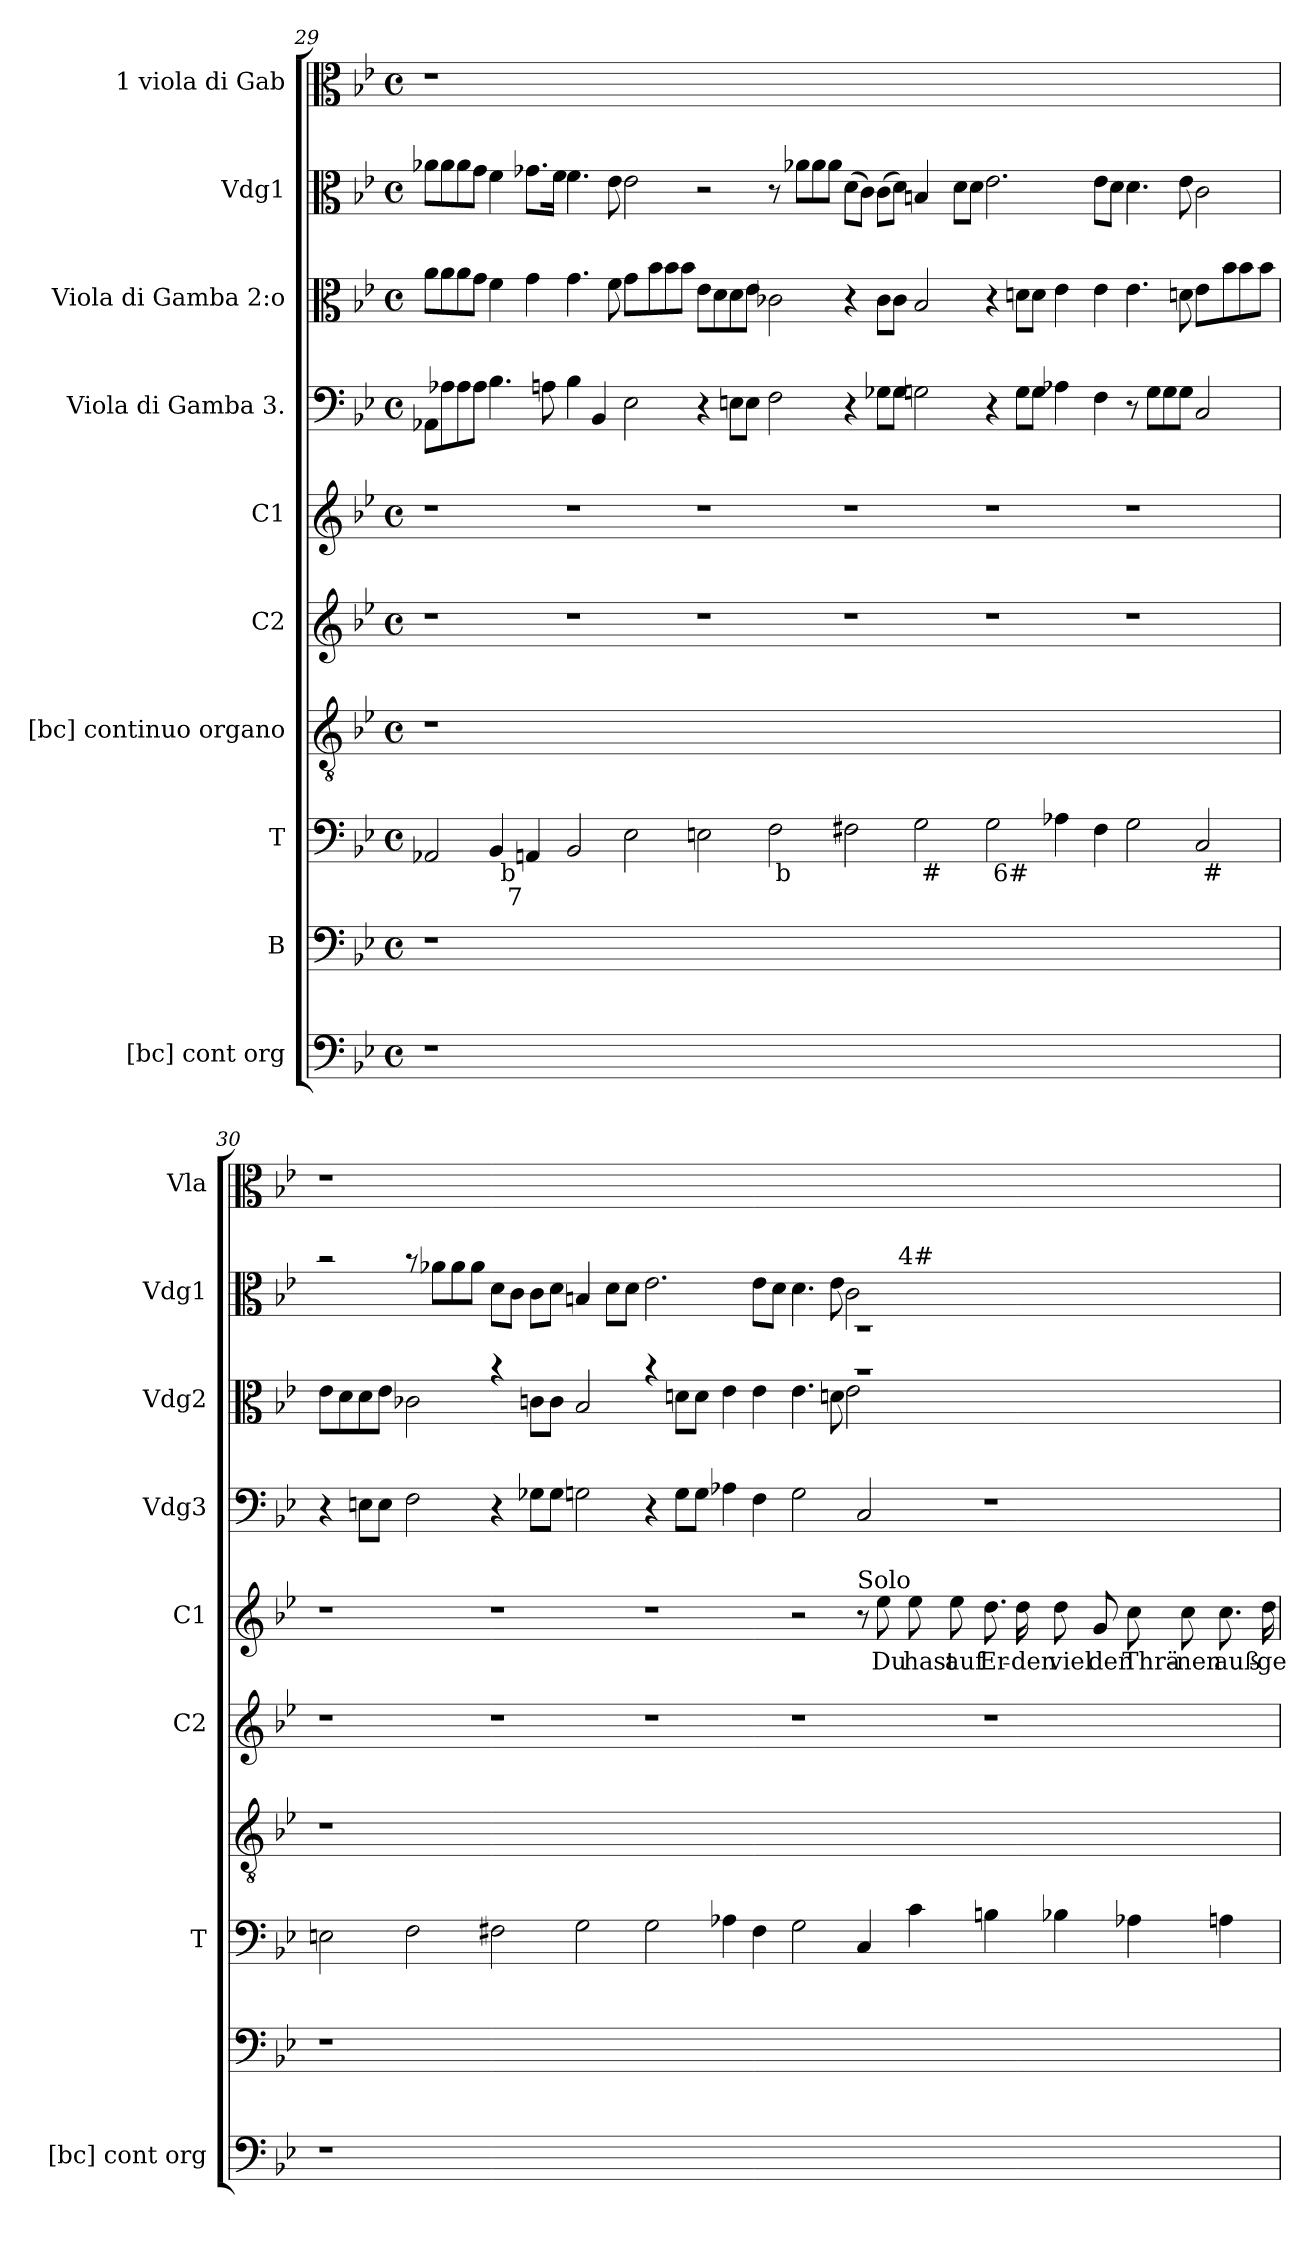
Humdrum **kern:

**kern	**kern	**kern	**text	**kern	**kern	**kern	**text	**kern	**kern	**kern	**kern
*part10	*part9	*part8	*part8	*part7	*part6	*part5	*part5	*part4	*part3	*part2	*part1
*staff10	*staff9	*staff8	*staff8	*staff7	*staff6	*staff5	*staff5	*staff4	*staff3	*staff2	*staff1
*I"[bc] cont org	*I"B	*I"T	*	*I"[bc] continuo organo	*I"C2	*I"C1	*	*I"Viola di Gamba 3.	*I"Viola di Gamba 2:o	*I"Vdg1	*I"1 viola di Gab
*I'[bc] cont org	*	*I'T	*	*	*I'C2	*I'C1	*	*I'Vdg3	*I'Vdg2	*I'Vdg1	*I'Vla
!!LO:LB:g=z
*clefF4	*clefF4	*clefF4	*	*clefGv2	*clefG2	*clefG2	*	*clefF4	*clefC3	*clefC3	*clefC3
*k[b-e-]	*k[b-e-]	*k[b-e-]	*	*k[b-e-]	*k[b-e-]	*k[b-e-]	*	*k[b-e-]	*k[b-e-]	*k[b-e-]	*k[b-e-]
*B-:	*B-:	*B-:	*	*B-:	*B-:	*B-:	*	*B-:	*B-:	*B-:	*B-:
*M4/4	*M4/4	*M4/4	*	*M4/4	*M4/4	*M4/4	*	*M4/4	*M4/4	*M4/4	*M4/4
*met(c)	*met(c)	*met(c)	*	*met(c)	*met(c)	*met(c)	*	*met(c)	*met(c)	*met(c)	*met(c)
=29	=29	=29	=29	=29	=29	=29	=29	=29	=29	=29	=29
*	*	*^	*	*	*	*	*	*	*	*	*
*	*	*	*^	*	*	*	*	*	*	*	*	*
*	*	*	*	*^	*	*	*	*	*	*	*	*	*
*	*	*	*	*	*^	*	*	*	*	*	*	*	*	*
1r	1r	2AA-X</	2ryy	2ryy	1ryy	1ryy	.	1r	1r	1r	.	8AA-X\L	8a\L	8a-X\L	1r
.	.	.	.	.	.	.	.	.	.	.	.	8A-X\	8a\	8a-\	.
.	.	.	.	.	.	.	.	.	.	.	.	8A-\	8a\	8a-\	.
.	.	.	.	.	.	.	.	.	.	.	.	8A-\J	8g\J	8g\J	.
.	.	4BB-/	16ryy	16.ryy	.	.	.	.	.	.	.	4.B-\	4f\	4f\	.
!	!	!	!LO:TX:b:t=b	!	!	!	!	!	!	!	!	!	!	!	!
.	.	.	1ryy	.	.	.	.	.	.	.	.	.	.	.	.
!	!	!	!	!LO:TX:b:t=7	!	!	!	!	!	!	!	!	!	!	!
.	.	.	.	1ryy	.	.	.	.	.	.	.	.	.	.	.
.	.	4AAn/	.	.	.	.	.	.	.	.	.	.	4g\	8.g-X\L	.
.	.	.	.	.	.	.	.	.	.	.	.	8An\	.	.	.
.	.	.	.	.	.	.	.	.	.	.	.	.	.	16f\Jk	.
00ryy	00ryy	2BB-/	.	.	1ryy	1ryy	.	00ryy	1r	1r	.	4B-\	4.g\	4.f\	00ryy
.	.	.	.	.	.	.	.	.	.	.	.	4BB-/	.	.	.
.	.	.	.	.	.	.	.	.	.	.	.	.	8f\	8e-\	.
.	.	2E-\	.	.	.	.	.	.	.	.	.	2E-\	8g\L	2e-\	.
.	.	.	1ryy	.	.	.	.	.	.	.	.	.	.	.	.
.	.	.	.	1ryy	.	.	.	.	.	.	.	.	.	.	.
.	.	.	.	.	.	.	.	.	.	.	.	.	8b-\	.	.
.	.	.	.	.	.	.	.	.	.	.	.	.	8b-\	.	.
.	.	.	.	.	.	.	.	.	.	.	.	.	8b-\J	.	.
.	.	2En>\	.	.	2ryy	1ryy	.	.	1r	1r	.	4r	8e-\L	2r	.
.	.	.	.	.	.	.	.	.	.	.	.	.	8d\	.	.
.	.	.	.	.	.	.	.	.	.	.	.	8En\L	8d\	.	.
.	.	.	.	.	.	.	.	.	.	.	.	8E\J	8e-\J	.	.
.	.	2F\	.	.	32ryy	.	.	.	.	.	.	2F\	2c-X\	8r	.
!	!	!	!	!	!LO:TX:b:t=b	!	!	!	!	!	!	!	!	!	!
.	.	.	.	.	1ryy	.	.	.	.	.	.	.	.	.	.
.	.	.	1ryy	.	.	.	.	.	.	.	.	.	.	.	.
.	.	.	.	1ryy	.	.	.	.	.	.	.	.	.	.	.
.	.	.	.	.	.	.	.	.	.	.	.	.	.	8a-X\L	.
.	.	.	.	.	.	.	.	.	.	.	.	.	.	8a-\	.
.	.	.	.	.	.	.	.	.	.	.	.	.	.	8a-\J	.
.	.	2F#X>\	.	.	.	1ryy	.	.	1r	1r	.	4r	4r	(>8d\L	.
.	.	.	.	.	.	.	.	.	.	.	.	.	.	8c\J)	.
.	.	.	.	.	.	.	.	.	.	.	.	8G-X\L	8c-\L	(>8c\L	.
.	.	.	.	.	.	.	.	.	.	.	.	8G-\J	8c-\J	8d\J)	.
.	.	2G\	.	.	.	.	.	.	.	.	.	2Gn\	2B-/	4Bn</	.
!	!	!	!	!	!LO:TX:b:t=#	!	!	!	!	!	!	!	!	!	!
.	.	.	.	.	1ryy	.	.	.	.	.	.	.	.	.	.
.	.	.	1ryy	.	.	.	.	.	.	.	.	.	.	.	.
.	.	.	.	1ryy	.	.	.	.	.	.	.	.	.	.	.
.	.	.	.	.	.	.	.	.	.	.	.	.	.	8d\L	.
.	.	.	.	.	.	.	.	.	.	.	.	.	.	8d>\J	.
.	.	2G\	.	.	.	32ryy	.	.	1r	1r	.	4r	4r	2.e-\	.
!	!	!	!	!	!	!LO:TX:b:t=6#	!	!	!	!	!	!	!	!	!
.	.	.	.	.	.	1ryy	.	.	.	.	.	.	.	.	.
.	.	.	.	.	.	.	.	.	.	.	.	8G\L	8dn\L	.	.
.	.	.	.	.	.	.	.	.	.	.	.	8G\J	8d\J	.	.
.	.	4A-X\	.	.	.	.	.	.	.	.	.	4A-X\	4e-\	.	.
.	.	.	.	.	1ryy	.	.	.	.	.	.	.	.	.	.
.	.	.	1ryy	.	.	.	.	.	.	.	.	.	.	.	.
.	.	.	.	1ryy	.	.	.	.	.	.	.	.	.	.	.
.	.	4F#\	.	.	.	.	.	.	.	.	.	4F\	4e-\	8e-\L	.
.	.	.	.	.	.	.	.	.	.	.	.	.	.	8d\J	.
1ryy	1ryy	2G>\	.	.	.	.	.	1ryy	1r	1r	.	8r	4.e-\	4.d\	1ryy
.	.	.	.	.	.	2ryy	.	.	.	.	.	.	.	.	.
.	.	.	.	.	.	.	.	.	.	.	.	8G\L	.	.	.
.	.	.	.	.	.	.	.	.	.	.	.	8G\	.	.	.
.	.	.	.	.	.	.	.	.	.	.	.	8G\J	8dn\	8e-\	.
.	.	2C/	.	.	.	.	.	.	.	.	.	2C/	8e-\L	2c\	.
!	!	!	!	!	!LO:TX:b:t=#	!	!	!	!	!	!	!	!	!	!
.	.	.	.	.	4...ryy	4...ryy	.	.	.	.	.	.	.	.	.
.	.	.	4..ryy	.	.	.	.	.	.	.	.	.	.	.	.
.	.	.	.	4ryy	.	.	.	.	.	.	.	.	.	.	.
.	.	.	.	.	.	.	.	.	.	.	.	.	8b-\	.	.
.	.	.	.	.	.	.	.	.	.	.	.	.	8b-\	.	.
.	.	.	.	8ryy	.	.	.	.	.	.	.	.	.	.	.
.	.	.	.	.	.	.	.	.	.	.	.	.	8b-\J	.	.
.	.	.	.	32ryy	.	.	.	.	.	.	.	.	.	.	.
*	*	*v	*v	*v	*v	*v	*	*	*	*	*	*	*	*	*
!!LO:LB:g=z
=30	=30	=30	=30	=30	=30	=30	=30	=30	=30	=30	=30
*	*	*	*	*	*	*	*	*	*^	*^	*
*	*	*	*	*	*	*	*	*	*	*	*	*^	*
1r	1r	2En\	.	1r	1r	1r	.	4r	8e-\L	0ryy	2rb	0ryy	2%7ryy	1r
.	.	.	.	.	.	.	.	.	8d\	.	.	.	.	.
.	.	.	.	.	.	.	.	8En\L	8d\	.	.	.	.	.
.	.	.	.	.	.	.	.	8E\J	8e-\J	.	.	.	.	.
.	.	2F\	.	.	.	.	.	2F\	2c-X\	.	8rb	.	.	.
.	.	.	.	.	.	.	.	.	.	.	8a-X<\L	.	.	.
.	.	.	.	.	.	.	.	.	.	.	8a-\	.	.	.
.	.	.	.	.	.	.	.	.	.	.	8a-\J	.	.	.
00ryy	00ryy	2F#X>\	.	00ryy	1r	1r	.	4r	4rb	.	8d\L	.	.	00ryy
.	.	.	.	.	.	.	.	.	.	.	8c\J	.	.	.
.	.	.	.	.	.	.	.	8G-X\L	8cn\L	.	8c\L	.	.	.
.	.	.	.	.	.	.	.	8G-\J	8c\J	.	8d\J	.	.	.
.	.	2G\	.	.	.	.	.	2Gn\	2B-/	.	4Bn/	.	.	.
.	.	.	.	.	.	.	.	.	.	.	8d\L	.	.	.
.	.	.	.	.	.	.	.	.	.	.	8d\J	.	.	.
.	.	2G\	.	.	1r	1r	.	4r	4rb	1ryy	2.e-\	1ryy	.	.
.	.	.	.	.	.	.	.	8G\L	8dn\L	.	.	.	.	.
.	.	.	.	.	.	.	.	8G\J	8d\J	.	.	.	.	.
.	.	4A-X\	.	.	.	.	.	4A-X\	4e-\	.	.	.	.	.
.	.	4F#\	.	.	.	.	.	4F\	4e-\	.	8e-\L	.	.	.
.	.	.	.	.	.	.	.	.	.	.	8d\J	.	.	.
.	.	2G>\	.	.	1r	2r	.	2G\	4.e-\	4.ryy	4.d\	4.ryy	.	.
.	.	.	.	.	.	.	.	.	8dn\	2e-\	8e-\	2c\	.	.
!	!	!	!	!	!	!LO:TX:a:t=Solo	!	!	!	!	!	!	!	!
.	.	4C/	.	.	.	8r	.	2C/	1rb	.	8..ryy	.	1r	.
!	!	!	!	!	!	!	!LO:LY:b	!	!	!	!	!	!	!
.	.	.	.	.	.	8ee-\	Du	.	.	.	.	.	.	.
!	!	!	!	!	!	!	!	!	!	!	!LO:TX:a:t=4#	!	!	!
.	.	.	.	.	.	.	.	.	.	.	2ryy	.	.	.
!	!	!	!	!	!	!	!LO:LY:b	!	!	!	!	!	!	!
.	.	4c\	.	.	.	8ee-\	hast	.	.	.	.	.	.	.
!	!	!	!	!	!	!	!LO:LY:b	!	!	!	!	!	!	!
.	.	.	.	.	.	8ee-\	auf	.	.	2ryy	.	2ryy	.	.
!	!	!	!	!	!	!	!LO:LY:b	!	!	!	!	!	!	!
.	.	4Bn>\	.	.	1r	8.dd\	Er-	1r	.	.	.	.	.	.
!	!	!	!	!	!	!	!LO:LY:b	!	!	!	!	!	!	!
.	.	.	.	.	.	16dd\	-den	.	.	.	.	.	.	.
.	.	.	.	.	.	.	.	.	.	.	2ryy	.	.	.
!	!	!	!	!	!	!	!LO:LY:b	!	!	!	!	!	!	!
.	.	4B-X\	.	.	.	8dd\	viel	.	.	.	.	.	.	.
!	!	!	!	!	!	!	!LO:LY:b	!	!	!	!	!	!	!
.	.	.	.	.	.	8g/	der	.	.	2ryy	.	2ryy	.	.
!	!	!	!	!	!	!	!LO:LY:b	!	!	!	!	!	!	!
.	.	4A-X\	.	.	.	8cc\	Thrä-	.	2ryy	.	.	.	2ryy	.
!	!	!	!	!	!	!	!LO:LY:b:rj	!	!	!	!	!	!	!
.	.	.	.	.	.	8cc\	-nen	.	.	.	.	.	.	.
.	.	.	.	.	.	.	.	.	.	.	4ryy	.	.	.
!	!	!	!	!	!	!	!LO:LY:b	!	!	!	!	!	!	!
.	.	4An>\	.	.	.	8.cc\	auß-	.	.	.	.	.	.	.
.	.	.	.	.	.	.	.	.	.	8ryy	.	8ryy	.	.
!	!	!	!	!	!	!	!LO:LY:b:rj	!	!	!	!	!	!	!
.	.	.	.	.	.	16dd\	-ge-	.	.	.	.	.	.	.
.	.	.	.	.	.	.	.	.	.	.	32ryy	.	.	.
*	*	*	*	*	*	*	*	*	*v	*v	*	*	*	*
*	*	*	*	*	*	*	*	*	*	*v	*v	*v	*
=	=	=	=	=	=	=	=	=	=	=	=
*-	*-	*-	*-	*-	*-	*-	*-	*-	*-	*-	*-
